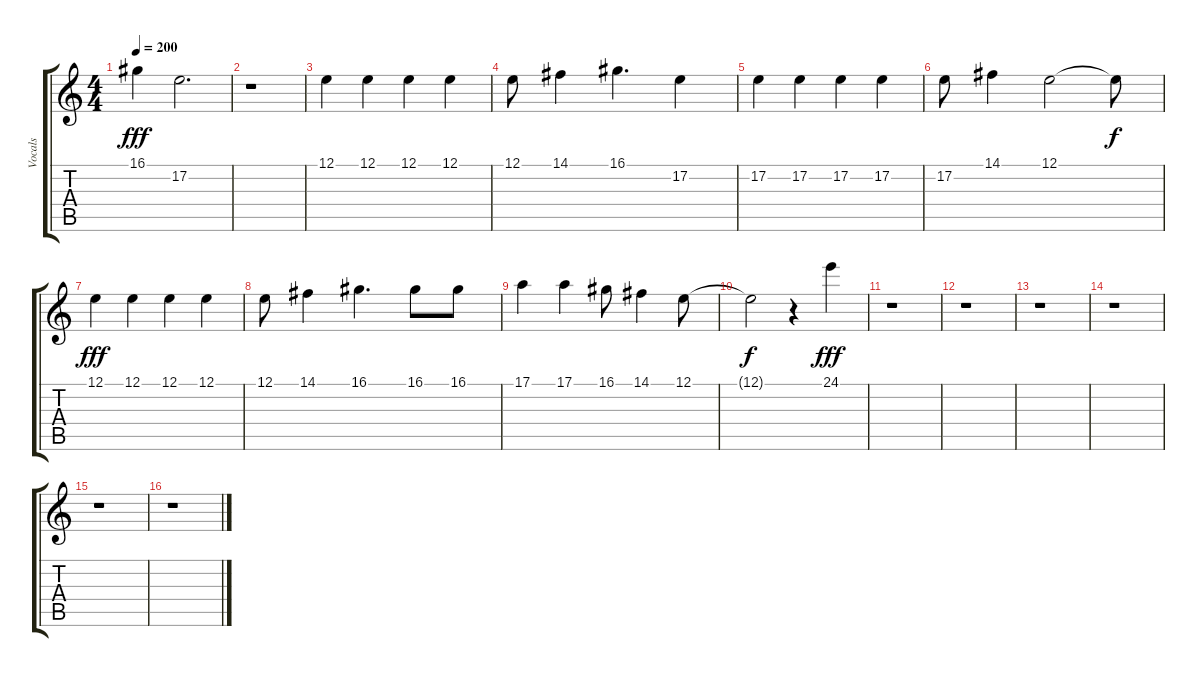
\track ("Vocals" "Vocals") {instrument lead2sawtooth}
\staff {score tabs}
\tuning (E4 B3 G3 D3 A2 E2) {hide}
\ts (4 4)
\tempo 200
\clef g2
\ks c
16.1.4{dy fff} 17.2.2{d} |
r.1 |
12.1.4 12.1.4 12.1.4 12.1.4 |
12.1.8 14.1.4 16.1.4{d} 17.2.4 |
17.2.4 17.2.4 17.2.4 17.2.4 |
17.2.8 14.1.4 12.1.2 12.1{t}.8{dy f} |
12.1.4{dy fff} 12.1.4 12.1.4 12.1.4 |
12.1.8 14.1.4 16.1.4{d} 16.1.8 16.1.8 |
17.1.4 17.1.4 16.1.8 14.1.4 12.1.8 |
12.1{t}.2{dy f} r.4 24.1.4{dy fff} |
r.1 |
r.1 |
r.1 |
r.1 |
r.1 |
r.1
